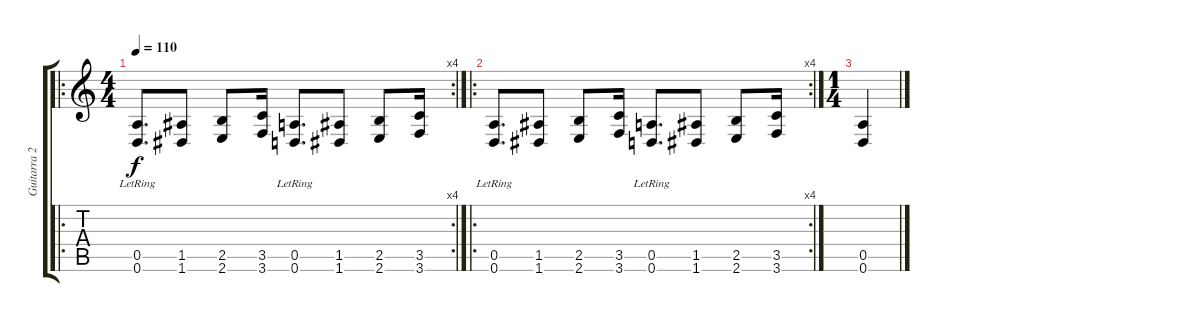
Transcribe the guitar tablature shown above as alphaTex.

\track ("Guitarra 2" "Guitarra 2") {instrument distortionguitar}
\staff {score tabs}
\tuning (E4 B3 G3 D3 A2 D2) {hide}
\ro
\rc 4
\ts (4 4)
\tempo 110
\clef g2
\ks c
(0.5{lr} 0.6{lr}).8{d dy f} (1.5 1.6).8 (2.5 2.6).8 (3.5 3.6).16 (0.5{lr} 0.6{lr}).8{d} (1.5 1.6).8 (2.5 2.6).8 (3.5 3.6).16 |
\ro
\rc 4
(0.5{lr} 0.6{lr}).8{d} (1.5 1.6).8 (2.5 2.6).8 (3.5 3.6).16 (0.5{lr} 0.6{lr}).8{d} (1.5 1.6).8 (2.5 2.6).8 (3.5 3.6).16 |
\ts (1 4)
(0.5 0.6).4
